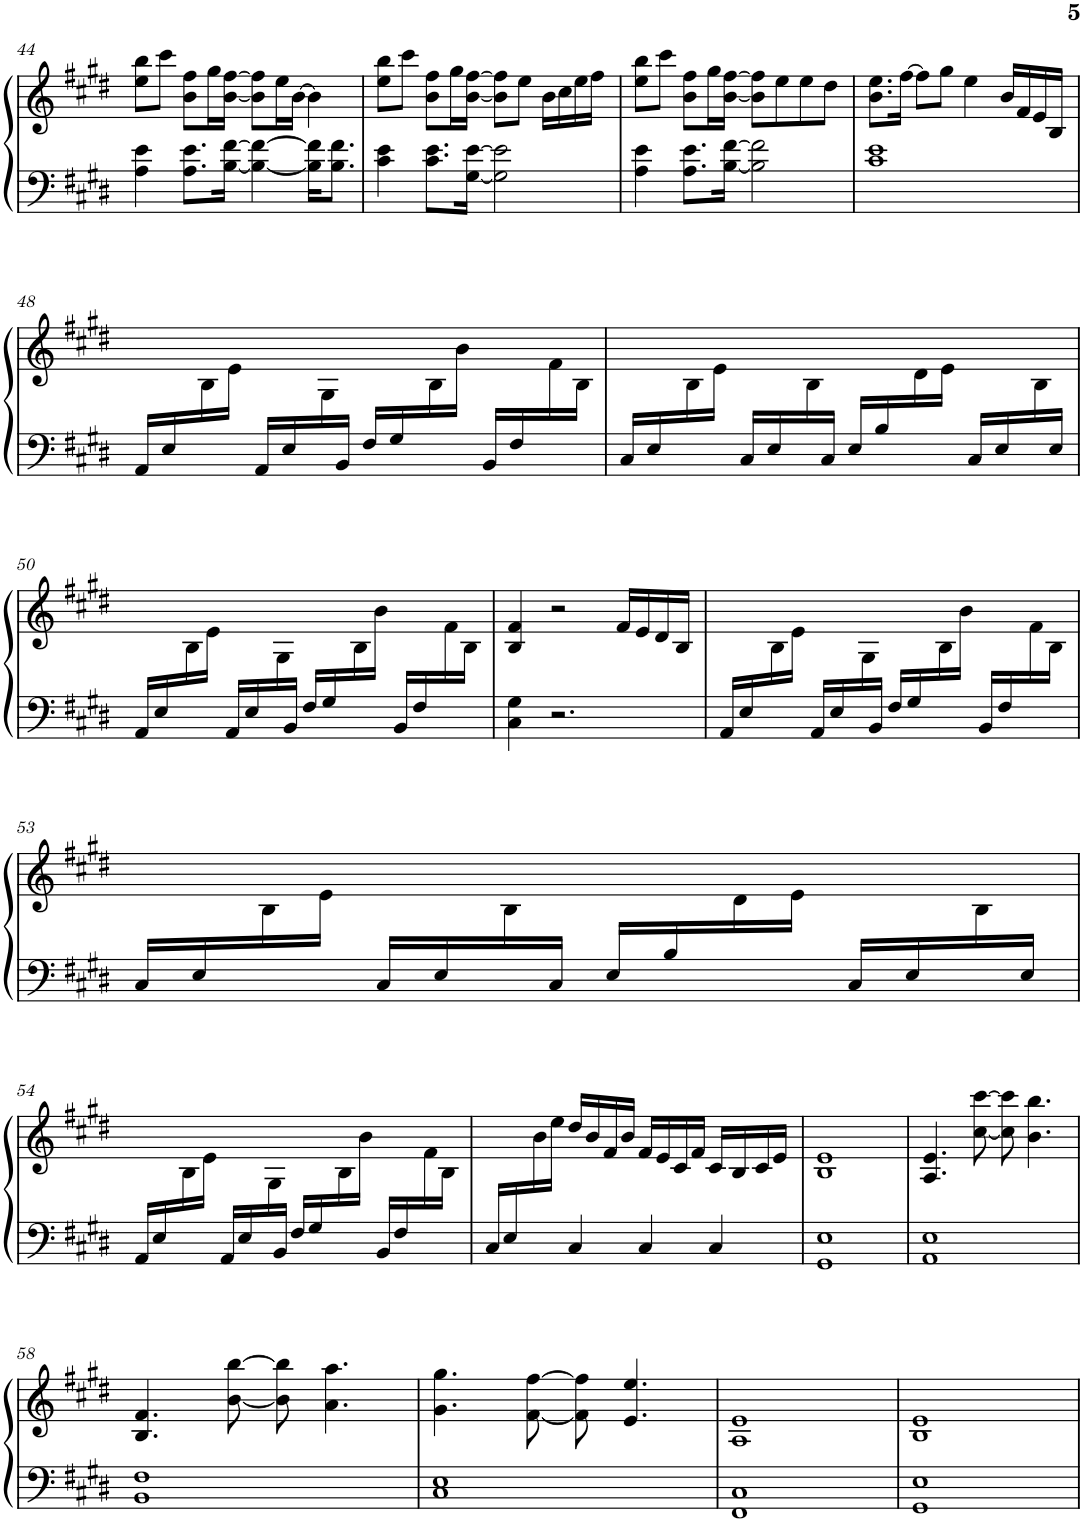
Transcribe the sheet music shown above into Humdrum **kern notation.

**kern	**kern
*part1	*part1
*staff2	*staff1
*I"Piano	*
*I'Pno.	*
!!LO:PB:g=z
*clefF4	*clefG2
*k[f#c#g#d#]	*k[f#c#g#d#]
*M4/4	*M4/4
=44	=44
4A\ 4e\	8ee\ 8bb\L
.	8ccc#\J
8.A\ 8.e\L	8b\ 8ff#\L
.	16gg#\L
[16B\ [16f#\Jk	[16b\ [16ff#\JJ
4B\_ 4f#\_	8b\] 8ff#\]L
.	16ee\L
.	[16b\JJ
16B\] 16f#\]KL	4b\]
8.B\ 8.f#\J	.
=45	=45
4c#\ 4e\	8ee\ 8bb\L
.	8ccc#\J
8.c#\ 8.e\L	8b\ 8ff#\L
.	16gg#\L
[16G#\ [16e\Jk	[16b\ [16ff#\JJ
2G#\] 2e\]	8b\] 8ff#\]L
.	8ee\J
.	16b\LL
.	16cc#\
.	16ee\
.	16ff#\JJ
=46	=46
4A\ 4e\	8ee\ 8bb\L
.	8ccc#\J
8.A\ 8.e\L	8b\ 8ff#\L
.	16gg#\L
[16B\ [16f#\Jk	[16b\ [16ff#\JJ
2B\] 2f#\]	8b\] 8ff#\]L
.	8ee\
.	8ee\
.	8dd#\J
=47	=47
1c# 1e	8.b\ 8.ee\L
.	[16ff#\Jk
.	8ff#\L]
.	8gg#\J
.	4ee\
.	16b/LL
.	16f#/
.	16e/
.	16B/JJ
!!LO:LB:g=z
=48	=48
*	*^
16AA/LL	1ryy	8ryy
16E/	.	.
8ryy	.	16B\
.	.	16e\JJ
16AA/LL	.	8ryy
16E/	.	.
16ryy	.	16G#\
16BB/JJ	.	8.ryy
16F#/LL	.	.
16G#/	.	.
8ryy	.	16B\
.	.	16b\JJ
16BB/LL	.	8ryy
16F#/	.	.
8ryy	.	16f#\
.	.	16B\JJ
=49	=49	=49
16C#/LL	1ryy	8ryy
16E/	.	.
8ryy	.	16B\
.	.	16e\JJ
16C#/LL	.	8ryy
16E/	.	.
16ryy	.	16B\
16C#/JJ	.	8.ryy
16E/LL	.	.
16B/	.	.
8ryy	.	16d#\
.	.	16e\JJ
16C#/LL	.	8ryy
16E/	.	.
16ryy	.	16B\
16E/JJ	.	16ryy
!!LO:LB:g=z	!!
=50	=50	=50
16AA/LL	1ryy	8ryy
16E/	.	.
8ryy	.	16B\
.	.	16e\JJ
16AA/LL	.	8ryy
16E/	.	.
16ryy	.	16G#\
16BB/JJ	.	8.ryy
16F#/LL	.	.
16G#/	.	.
8ryy	.	16B\
.	.	16b\JJ
16BB/LL	.	8ryy
16F#/	.	.
8ryy	.	16f#\
.	.	16B\JJ
*	*v	*v
=51	=51
4C#\ 4G#\	4B/ 4f#/
2.r	2r
.	16f#/LL
.	16e/
.	16d#/
.	16B/JJ
=52	=52
*	*^
16AA/LL	1ryy	8ryy
16E/	.	.
8ryy	.	16B\
.	.	16e\JJ
16AA/LL	.	8ryy
16E/	.	.
16ryy	.	16G#\
16BB/JJ	.	8.ryy
16F#/LL	.	.
16G#/	.	.
8ryy	.	16B\
.	.	16b\JJ
16BB/LL	.	8ryy
16F#/	.	.
8ryy	.	16f#\
.	.	16B\JJ
!!LO:LB:g=z	!!
=53	=53	=53
16C#/LL	1ryy	8ryy
16E/	.	.
8ryy	.	16B\
.	.	16e\JJ
16C#/LL	.	8ryy
16E/	.	.
16ryy	.	16B\
16C#/JJ	.	8.ryy
16E/LL	.	.
16B/	.	.
8ryy	.	16d#\
.	.	16e\JJ
16C#/LL	.	8ryy
16E/	.	.
16ryy	.	16B\
16E/JJ	.	16ryy
!!LO:LB:g=z	!!
=54	=54	=54
16AA/LL	1ryy	8ryy
16E/	.	.
8ryy	.	16B\
.	.	16e\JJ
16AA/LL	.	8ryy
16E/	.	.
16ryy	.	16G#\
16BB/JJ	.	8.ryy
16F#/LL	.	.
16G#/	.	.
8ryy	.	16B\
.	.	16b\JJ
16BB/LL	.	8ryy
16F#/	.	.
8ryy	.	16f#\
.	.	16B\JJ
*	*v	*v
=55	=55
*^	*
16C#/LL	4ryy	8ryy
16E/	.	.
2..ryy	.	16b\
.	.	16ee\JJ
.	4C#/	16dd#/LL
.	.	16b/
.	.	16f#/
.	.	16b/JJ
.	4C#/	16f#/LL
.	.	16e/
.	.	16c#/
.	.	16f#/JJ
.	4C#/	16c#/LL
.	.	16B/
.	.	16c#/
.	.	16e/JJ
*v	*v	*
=56	=56
1GG# 1E	1B 1e
=57	=57
1AA 1E	4.A/ 4.e/
.	[8cc#\ [8ccc#\
.	8cc#\] 8ccc#\]
.	4.b\ 4.bb\
!!LO:LB:g=z
=58	=58
1BB 1F#	4.B/ 4.f#/
.	[8b\ [8bb\
.	8b\] 8bb\]
.	4.a\ 4.aa\
=59	=59
1C# 1E	4.g#\ 4.gg#\
.	[8f#\ [8ff#\
.	8f#\] 8ff#\]
.	4.e/ 4.ee/
=60	=60
1FF# 1C#	1A 1e
=61	=61
1GG# 1E	1B 1e
=	=
*-	*-
